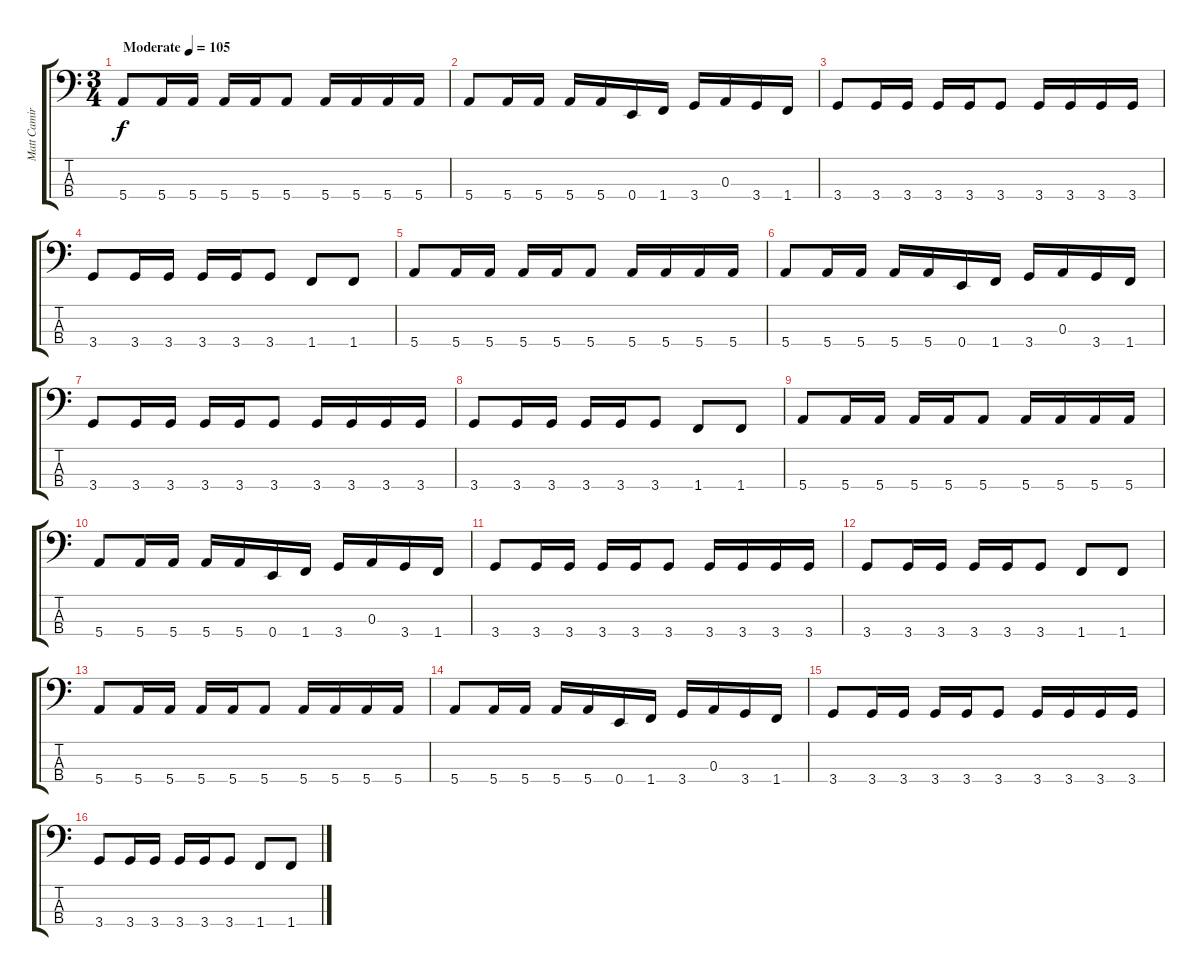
\track ("Matt Camirand - Bass" "Matt Camir") {instrument electricbassfinger}
\staff {score tabs}
\tuning (G2 D2 A1 E1) {hide}
\ts (3 4)
\tempo (105 "Moderate")
\clef f4
\ks c
5.4.8{dy f instrument electricbassfinger} 5.4.16 5.4.16 5.4.16 5.4.16 5.4.8 5.4.16 5.4.16 5.4.16 5.4.16 |
5.4.8 5.4.16 5.4.16 5.4.16 5.4.16 0.4.16 1.4.16 3.4.16 0.3.16 3.4.16 1.4.16 |
3.4.8 3.4.16 3.4.16 3.4.16 3.4.16 3.4.8 3.4.16 3.4.16 3.4.16 3.4.16 |
3.4.8 3.4.16 3.4.16 3.4.16 3.4.16 3.4.8 1.4.8 1.4.8 |
5.4.8 5.4.16 5.4.16 5.4.16 5.4.16 5.4.8 5.4.16 5.4.16 5.4.16 5.4.16 |
5.4.8 5.4.16 5.4.16 5.4.16 5.4.16 0.4.16 1.4.16 3.4.16 0.3.16 3.4.16 1.4.16 |
3.4.8 3.4.16 3.4.16 3.4.16 3.4.16 3.4.8 3.4.16 3.4.16 3.4.16 3.4.16 |
3.4.8 3.4.16 3.4.16 3.4.16 3.4.16 3.4.8 1.4.8 1.4.8 |
5.4.8 5.4.16 5.4.16 5.4.16 5.4.16 5.4.8 5.4.16 5.4.16 5.4.16 5.4.16 |
5.4.8 5.4.16 5.4.16 5.4.16 5.4.16 0.4.16 1.4.16 3.4.16 0.3.16 3.4.16 1.4.16 |
3.4.8 3.4.16 3.4.16 3.4.16 3.4.16 3.4.8 3.4.16 3.4.16 3.4.16 3.4.16 |
3.4.8 3.4.16 3.4.16 3.4.16 3.4.16 3.4.8 1.4.8 1.4.8 |
5.4.8 5.4.16 5.4.16 5.4.16 5.4.16 5.4.8 5.4.16 5.4.16 5.4.16 5.4.16 |
5.4.8 5.4.16 5.4.16 5.4.16 5.4.16 0.4.16 1.4.16 3.4.16 0.3.16 3.4.16 1.4.16 |
3.4.8 3.4.16 3.4.16 3.4.16 3.4.16 3.4.8 3.4.16 3.4.16 3.4.16 3.4.16 |
3.4.8 3.4.16 3.4.16 3.4.16 3.4.16 3.4.8 1.4.8 1.4.8
